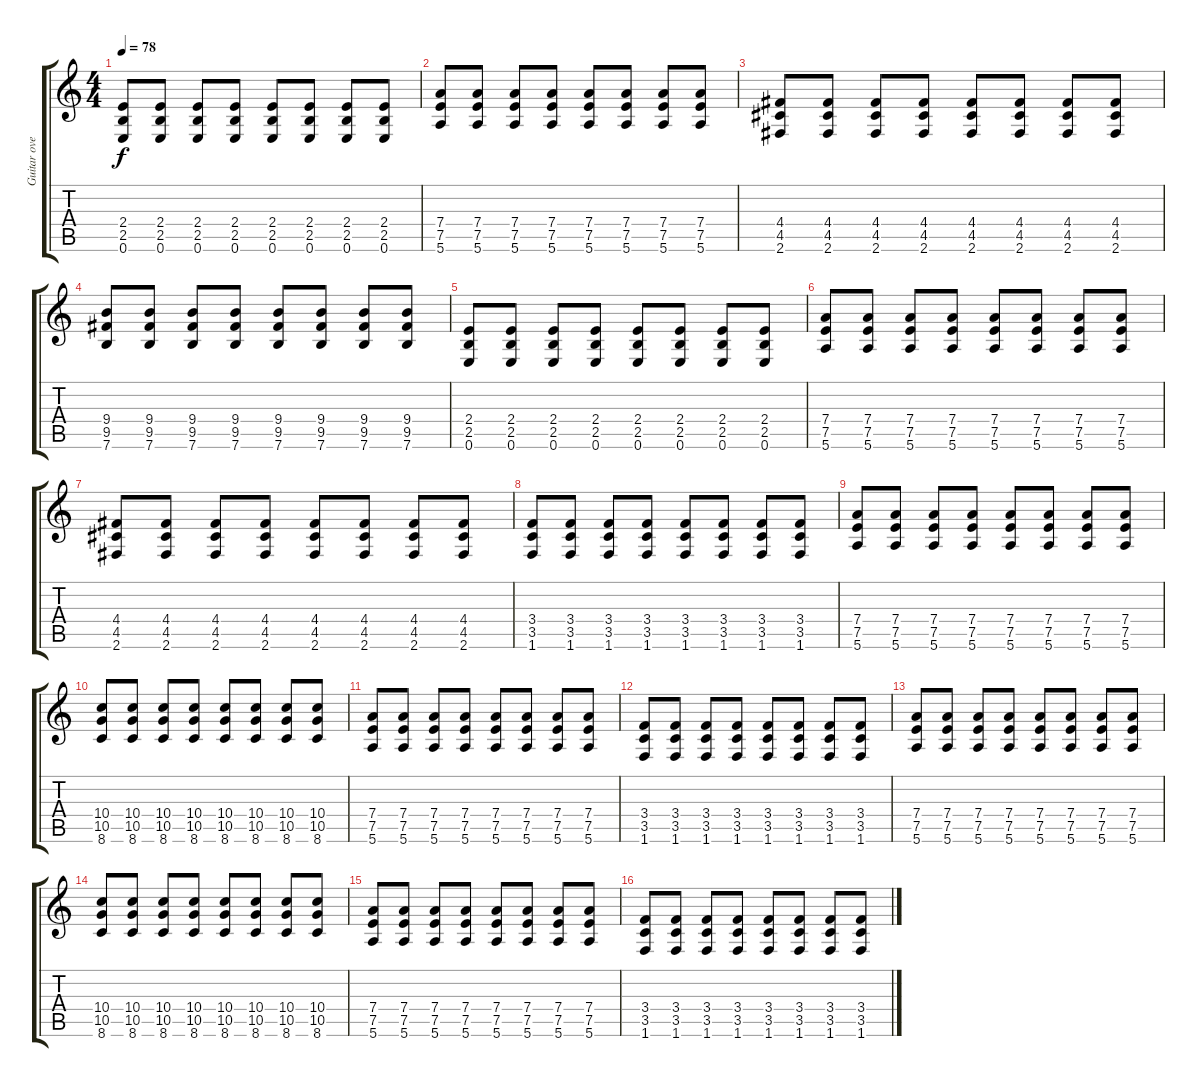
\track ("Guitar overdrive" "Guitar ove") {instrument overdrivenguitar}
\staff {score tabs}
\tuning (E4 B3 G3 D3 A2 E2) {hide}
\ts (4 4)
\tempo 78
\clef g2
\ks c
(2.4 2.5 0.6).8{dy f} (2.4 2.5 0.6).8 (2.4 2.5 0.6).8 (2.4 2.5 0.6).8 (2.4 2.5 0.6).8 (2.4 2.5 0.6).8 (2.4 2.5 0.6).8 (2.4 2.5 0.6).8 |
(7.4 7.5 5.6).8 (7.4 7.5 5.6).8 (7.4 7.5 5.6).8 (7.4 7.5 5.6).8 (7.4 7.5 5.6).8 (7.4 7.5 5.6).8 (7.4 7.5 5.6).8 (7.4 7.5 5.6).8 |
(4.4 4.5 2.6).8 (4.4 4.5 2.6).8 (4.4 4.5 2.6).8 (4.4 4.5 2.6).8 (4.4 4.5 2.6).8 (4.4 4.5 2.6).8 (4.4 4.5 2.6).8 (4.4 4.5 2.6).8 |
(9.4 9.5 7.6).8 (9.4 9.5 7.6).8 (9.4 9.5 7.6).8 (9.4 9.5 7.6).8 (9.4 9.5 7.6).8 (9.4 9.5 7.6).8 (9.4 9.5 7.6).8 (9.4 9.5 7.6).8 |
(2.4 2.5 0.6).8 (2.4 2.5 0.6).8 (2.4 2.5 0.6).8 (2.4 2.5 0.6).8 (2.4 2.5 0.6).8 (2.4 2.5 0.6).8 (2.4 2.5 0.6).8 (2.4 2.5 0.6).8 |
(7.4 7.5 5.6).8 (7.4 7.5 5.6).8 (7.4 7.5 5.6).8 (7.4 7.5 5.6).8 (7.4 7.5 5.6).8 (7.4 7.5 5.6).8 (7.4 7.5 5.6).8 (7.4 7.5 5.6).8 |
(4.4 4.5 2.6).8 (4.4 4.5 2.6).8 (4.4 4.5 2.6).8 (4.4 4.5 2.6).8 (4.4 4.5 2.6).8 (4.4 4.5 2.6).8 (4.4 4.5 2.6).8 (4.4 4.5 2.6).8 |
(3.4 3.5 1.6).8 (3.4 3.5 1.6).8 (3.4 3.5 1.6).8 (3.4 3.5 1.6).8 (3.4 3.5 1.6).8 (3.4 3.5 1.6).8 (3.4 3.5 1.6).8 (3.4 3.5 1.6).8 |
(7.4 7.5 5.6).8 (7.4 7.5 5.6).8 (7.4 7.5 5.6).8 (7.4 7.5 5.6).8 (7.4 7.5 5.6).8 (7.4 7.5 5.6).8 (7.4 7.5 5.6).8 (7.4 7.5 5.6).8 |
(10.4 10.5 8.6).8 (10.4 10.5 8.6).8 (10.4 10.5 8.6).8 (10.4 10.5 8.6).8 (10.4 10.5 8.6).8 (10.4 10.5 8.6).8 (10.4 10.5 8.6).8 (10.4 10.5 8.6).8 |
(7.4 7.5 5.6).8 (7.4 7.5 5.6).8 (7.4 7.5 5.6).8 (7.4 7.5 5.6).8 (7.4 7.5 5.6).8 (7.4 7.5 5.6).8 (7.4 7.5 5.6).8 (7.4 7.5 5.6).8 |
(3.4 3.5 1.6).8 (3.4 3.5 1.6).8 (3.4 3.5 1.6).8 (3.4 3.5 1.6).8 (3.4 3.5 1.6).8 (3.4 3.5 1.6).8 (3.4 3.5 1.6).8 (3.4 3.5 1.6).8 |
(7.4 7.5 5.6).8 (7.4 7.5 5.6).8 (7.4 7.5 5.6).8 (7.4 7.5 5.6).8 (7.4 7.5 5.6).8 (7.4 7.5 5.6).8 (7.4 7.5 5.6).8 (7.4 7.5 5.6).8 |
(10.4 10.5 8.6).8 (10.4 10.5 8.6).8 (10.4 10.5 8.6).8 (10.4 10.5 8.6).8 (10.4 10.5 8.6).8 (10.4 10.5 8.6).8 (10.4 10.5 8.6).8 (10.4 10.5 8.6).8 |
(7.4 7.5 5.6).8 (7.4 7.5 5.6).8 (7.4 7.5 5.6).8 (7.4 7.5 5.6).8 (7.4 7.5 5.6).8 (7.4 7.5 5.6).8 (7.4 7.5 5.6).8 (7.4 7.5 5.6).8 |
(3.4 3.5 1.6).8 (3.4 3.5 1.6).8 (3.4 3.5 1.6).8 (3.4 3.5 1.6).8 (3.4 3.5 1.6).8 (3.4 3.5 1.6).8 (3.4 3.5 1.6).8 (3.4 3.5 1.6).8
